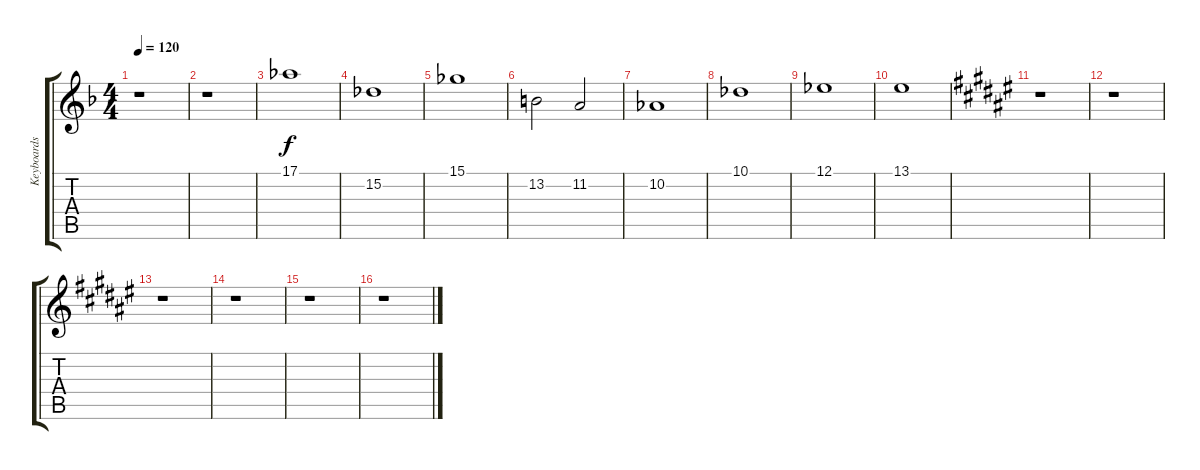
\track ("Keyboards 2" "Keyboards ") {instrument pad2warm}
\staff {score tabs}
\tuning (Eb4 Bb3 Gb3 Db3 Ab2 Eb2) {hide}
\ts (4 4)
\tempo 120
\clef g2
\ks dminor
r.1{dy f} |
r.1 |
17.1.1 |
15.2.1 |
15.1.1 |
13.2.2 11.2.2 |
10.2.1 |
10.1.1 |
12.1.1 |
13.1.1 |
\ks d#minor
r.1 |
r.1 |
r.1 |
r.1 |
r.1 |
r.1
